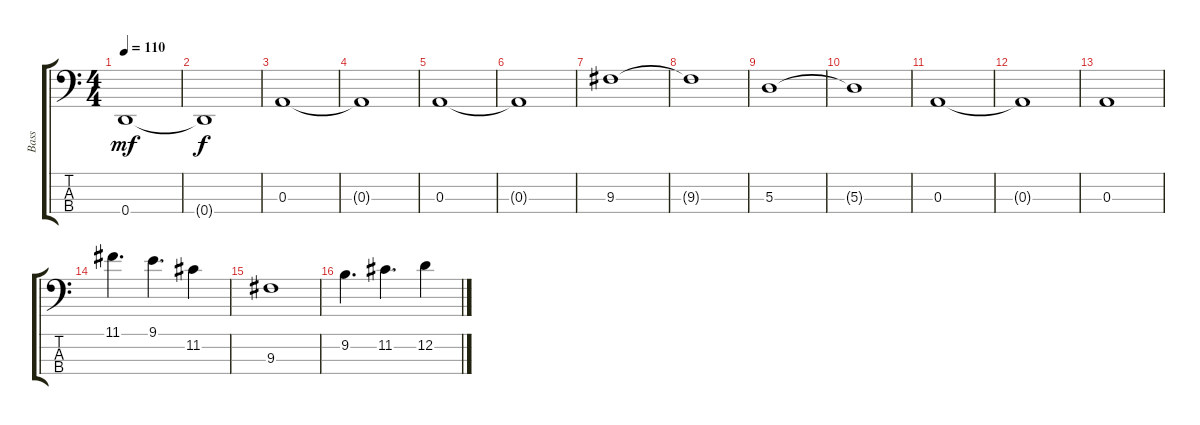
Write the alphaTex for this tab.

\track ("Bass" "Bass") {instrument electricbassfinger}
\staff {score tabs}
\tuning (G2 D2 A1 D1) {hide}
\ts (4 4)
\tempo 110
\clef f4
\ks c
0.4.1{dy mf} |
0.4{t}.1{dy f} |
0.3.1 |
0.3{t}.1 |
0.3.1 |
0.3{t}.1 |
9.3.1 |
9.3{t}.1 |
5.3.1 |
5.3{t}.1 |
0.3.1 |
0.3{t}.1 |
0.3.1 |
11.1.4{d} 9.1.4{d} 11.2.4 |
9.3.1 |
9.2.4{d} 11.2.4{d} 12.2.4
